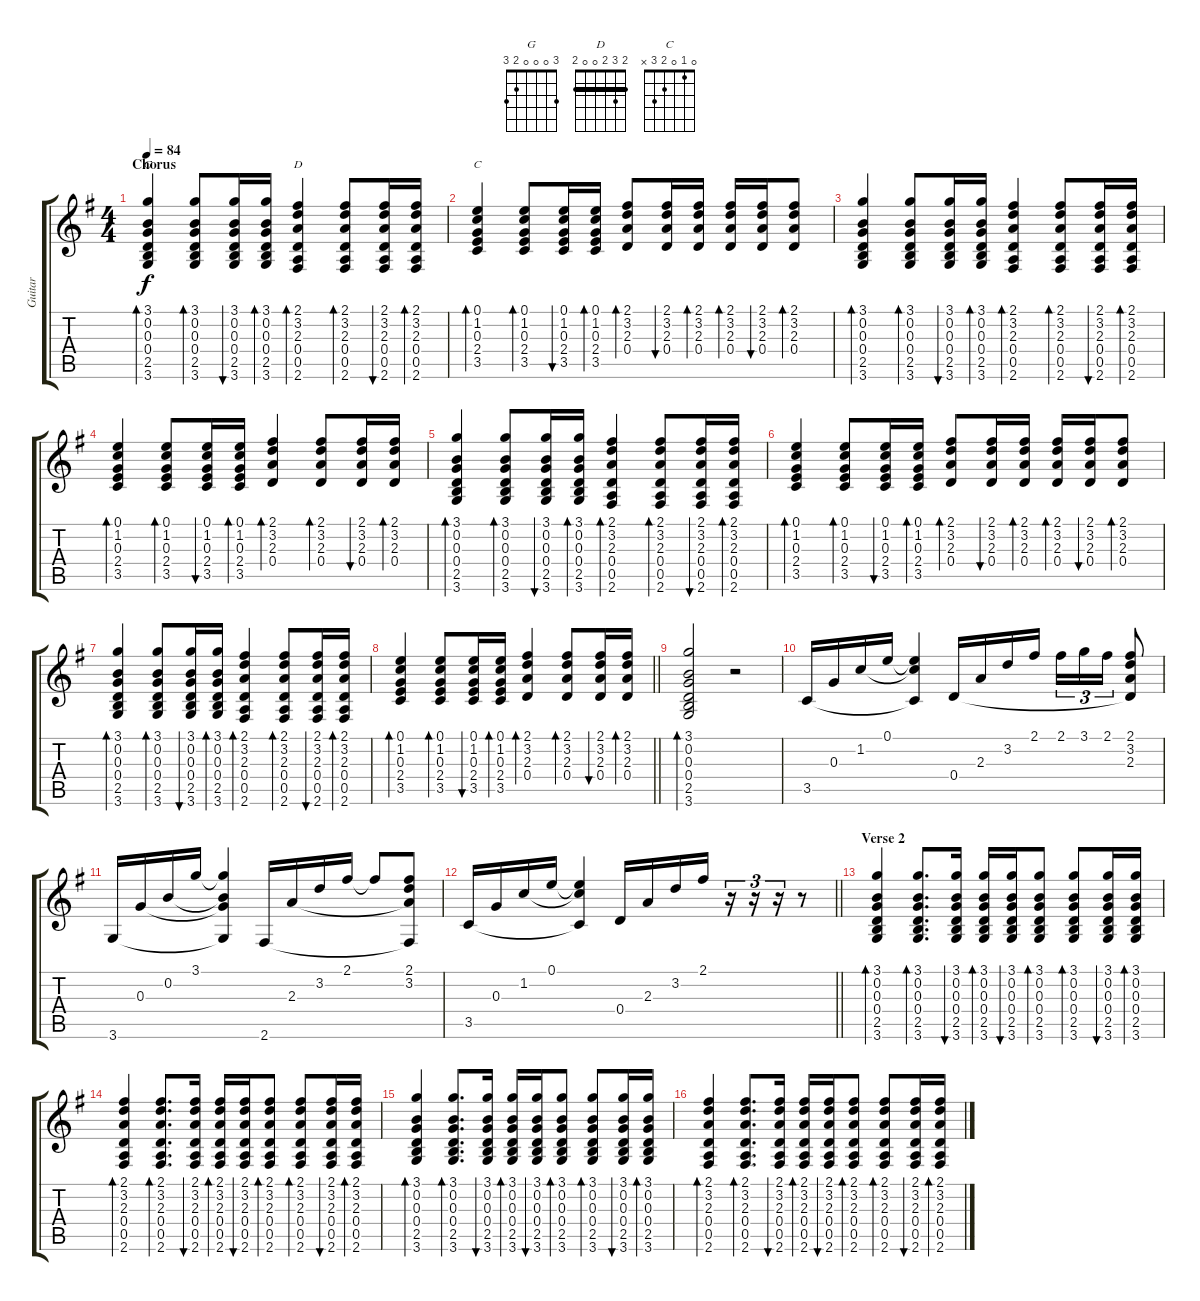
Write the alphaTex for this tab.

\track ("Guitar" "Guitar") {instrument acousticguitarsteel}
\staff {score tabs}
\tuning (E4 B3 G3 D3 A2 E2) {hide}
\chord ("G" 3 0 0 0 2 3)
\chord ("D" 2 3 2 0 0 2) {barre 2}
\chord ("C" 0 1 0 2 3 x)
\ts (4 4)
\section ("" "Chorus")
\tempo 84
\clef g2
\ks g
(3.1 0.2 0.3 0.4 2.5 3.6).4{bd 30 ch "G" dy f} (3.1 0.2 0.3 0.4 2.5 3.6).8{bd 30} (3.1 0.2 0.3 0.4 2.5 3.6).16{bu 30} (3.1 0.2 0.3 0.4 2.5 3.6).16{bd 30} (2.1 3.2 2.3 0.4 0.5 2.6).4{bd 30 ch "D"} (2.1 3.2 2.3 0.4 0.5 2.6).8{bd 30} (2.1 3.2 2.3 0.4 0.5 2.6).16{bu 30} (2.1 3.2 2.3 0.4 0.5 2.6).16{bd 30} |
(0.1 1.2 0.3 2.4 3.5).4{bd 30 ch "C"} (0.1 1.2 0.3 2.4 3.5).8{bd 30} (0.1 1.2 0.3 2.4 3.5).16{bu 30} (0.1 1.2 0.3 2.4 3.5).16{bd 30} (2.1 3.2 2.3 0.4).8{bd 30} (2.1 3.2 2.3 0.4).16{bu 30} (2.1 3.2 2.3 0.4).16{bd 30} (2.1 3.2 2.3 0.4).16{bd 30} (2.1 3.2 2.3 0.4).16{bu 30} (2.1 3.2 2.3 0.4).8{bd 30} |
(3.1 0.2 0.3 0.4 2.5 3.6).4{bd 30} (3.1 0.2 0.3 0.4 2.5 3.6).8{bd 30} (3.1 0.2 0.3 0.4 2.5 3.6).16{bu 30} (3.1 0.2 0.3 0.4 2.5 3.6).16{bd 30} (2.1 3.2 2.3 0.4 0.5 2.6).4{bd 30} (2.1 3.2 2.3 0.4 0.5 2.6).8{bd 30} (2.1 3.2 2.3 0.4 0.5 2.6).16{bu 30} (2.1 3.2 2.3 0.4 0.5 2.6).16{bd 30} |
(0.1 1.2 0.3 2.4 3.5).4{bd 30} (0.1 1.2 0.3 2.4 3.5).8{bd 30} (0.1 1.2 0.3 2.4 3.5).16{bu 30} (0.1 1.2 0.3 2.4 3.5).16{bd 30} (2.1 3.2 2.3 0.4).4{bd 30} (2.1 3.2 2.3 0.4).8{bd 30} (2.1 3.2 2.3 0.4).16{bu 30} (2.1 3.2 2.3 0.4).16{bd 30} |
(3.1 0.2 0.3 0.4 2.5 3.6).4{bd 30} (3.1 0.2 0.3 0.4 2.5 3.6).8{bd 30} (3.1 0.2 0.3 0.4 2.5 3.6).16{bu 30} (3.1 0.2 0.3 0.4 2.5 3.6).16{bd 30} (2.1 3.2 2.3 0.4 0.5 2.6).4{bd 30} (2.1 3.2 2.3 0.4 0.5 2.6).8{bd 30} (2.1 3.2 2.3 0.4 0.5 2.6).16{bu 30} (2.1 3.2 2.3 0.4 0.5 2.6).16{bd 30} |
(0.1 1.2 0.3 2.4 3.5).4{bd 30} (0.1 1.2 0.3 2.4 3.5).8{bd 30} (0.1 1.2 0.3 2.4 3.5).16{bu 30} (0.1 1.2 0.3 2.4 3.5).16{bd 30} (2.1 3.2 2.3 0.4).8{bd 30} (2.1 3.2 2.3 0.4).16{bu 30} (2.1 3.2 2.3 0.4).16{bd 30} (2.1 3.2 2.3 0.4).16{bd 30} (2.1 3.2 2.3 0.4).16{bu 30} (2.1 3.2 2.3 0.4).8{bd 30} |
(3.1 0.2 0.3 0.4 2.5 3.6).4{bd 30} (3.1 0.2 0.3 0.4 2.5 3.6).8{bd 30} (3.1 0.2 0.3 0.4 2.5 3.6).16{bu 30} (3.1 0.2 0.3 0.4 2.5 3.6).16{bd 30} (2.1 3.2 2.3 0.4 0.5 2.6).4{bd 30} (2.1 3.2 2.3 0.4 0.5 2.6).8{bd 30} (2.1 3.2 2.3 0.4 0.5 2.6).16{bu 30} (2.1 3.2 2.3 0.4 0.5 2.6).16{bd 30} |
\barLineRight lightlight
(0.1 1.2 0.3 2.4 3.5).4{bd 30 txt " "} (0.1 1.2 0.3 2.4 3.5).8{bd 30} (0.1 1.2 0.3 2.4 3.5).16{bu 30} (0.1 1.2 0.3 2.4 3.5).16{bd 30} (2.1 3.2 2.3 0.4).4{bd 30} (2.1 3.2 2.3 0.4).8{bd 30} (2.1 3.2 2.3 0.4).16{bu 30} (2.1 3.2 2.3 0.4).16{bd 30} |
(3.1 0.2 0.3 0.4 2.5 3.6).2{bd 240} r.2 |
3.5.16 0.3.16 1.2.16 0.1.16 (0.1{t} 1.2{t} 3.5{t}).4 0.4.16 2.3.16 3.2.16 2.1.16 2.1.16{tu (3 2)} 3.1.16{tu (3 2)} 2.1.16{tu (3 2)} (2.1 3.2 2.3 0.4{t}).8 |
3.6.16 0.3.16 0.2.16 3.1.16 (3.1{t} 0.2{t} 0.3{t} 3.6{t}).4 2.6.16 2.3.16 3.2.16 2.1.16 2.1{t}.8 (2.1 3.2 2.3{t} 2.6{t}).8 |
\barLineRight lightlight
3.5.16 0.3.16 1.2.16 0.1.16 (0.1{t} 1.2{t} 3.5{t}).4 0.4.16 2.3.16 3.2.16 2.1.16 r.16{tu (3 2)} r.16{tu (3 2)} r.16{tu (3 2)} r.8 |
\section ("" "Verse 2")
(3.1 0.2 0.3 0.4 2.5 3.6).4{bd 30} (3.1 0.2 0.3 0.4 2.5 3.6).8{d bd 30} (3.1 0.2 0.3 0.4 2.5 3.6).16{bu 30} (3.1 0.2 0.3 0.4 2.5 3.6).16{bd 30} (3.1 0.2 0.3 0.4 2.5 3.6).16{bu 30} (3.1 0.2 0.3 0.4 2.5 3.6).8{bd 30} (3.1 0.2 0.3 0.4 2.5 3.6).8{bd 30} (3.1 0.2 0.3 0.4 2.5 3.6).16{bu 30} (3.1 0.2 0.3 0.4 2.5 3.6).16{bd 30} |
(2.1 3.2 2.3 0.4 0.5 2.6).4{bd 30} (2.1 3.2 2.3 0.4 0.5 2.6).8{d bd 30} (2.1 3.2 2.3 0.4 0.5 2.6).16{bu 30} (2.1 3.2 2.3 0.4 0.5 2.6).16{bd 30} (2.1 3.2 2.3 0.4 0.5 2.6).16{bu 30} (2.1 3.2 2.3 0.4 0.5 2.6).8{bd 30} (2.1 3.2 2.3 0.4 0.5 2.6).8{bd 30} (2.1 3.2 2.3 0.4 0.5 2.6).16{bu 30} (2.1 3.2 2.3 0.4 0.5 2.6).16{bd 30} |
(3.1 0.2 0.3 0.4 2.5 3.6).4{bd 30} (3.1 0.2 0.3 0.4 2.5 3.6).8{d bd 30} (3.1 0.2 0.3 0.4 2.5 3.6).16{bu 30} (3.1 0.2 0.3 0.4 2.5 3.6).16{bd 30} (3.1 0.2 0.3 0.4 2.5 3.6).16{bu 30} (3.1 0.2 0.3 0.4 2.5 3.6).8{bd 30} (3.1 0.2 0.3 0.4 2.5 3.6).8{bd 30} (3.1 0.2 0.3 0.4 2.5 3.6).16{bu 30} (3.1 0.2 0.3 0.4 2.5 3.6).16{bd 30} |
(2.1 3.2 2.3 0.4 0.5 2.6).4{bd 30} (2.1 3.2 2.3 0.4 0.5 2.6).8{d bd 30} (2.1 3.2 2.3 0.4 0.5 2.6).16{bu 30} (2.1 3.2 2.3 0.4 0.5 2.6).16{bd 30} (2.1 3.2 2.3 0.4 0.5 2.6).16{bu 30} (2.1 3.2 2.3 0.4 0.5 2.6).8{bd 30} (2.1 3.2 2.3 0.4 0.5 2.6).8{bd 30} (2.1 3.2 2.3 0.4 0.5 2.6).16{bu 30} (2.1 3.2 2.3 0.4 0.5 2.6).16{bd 30}
